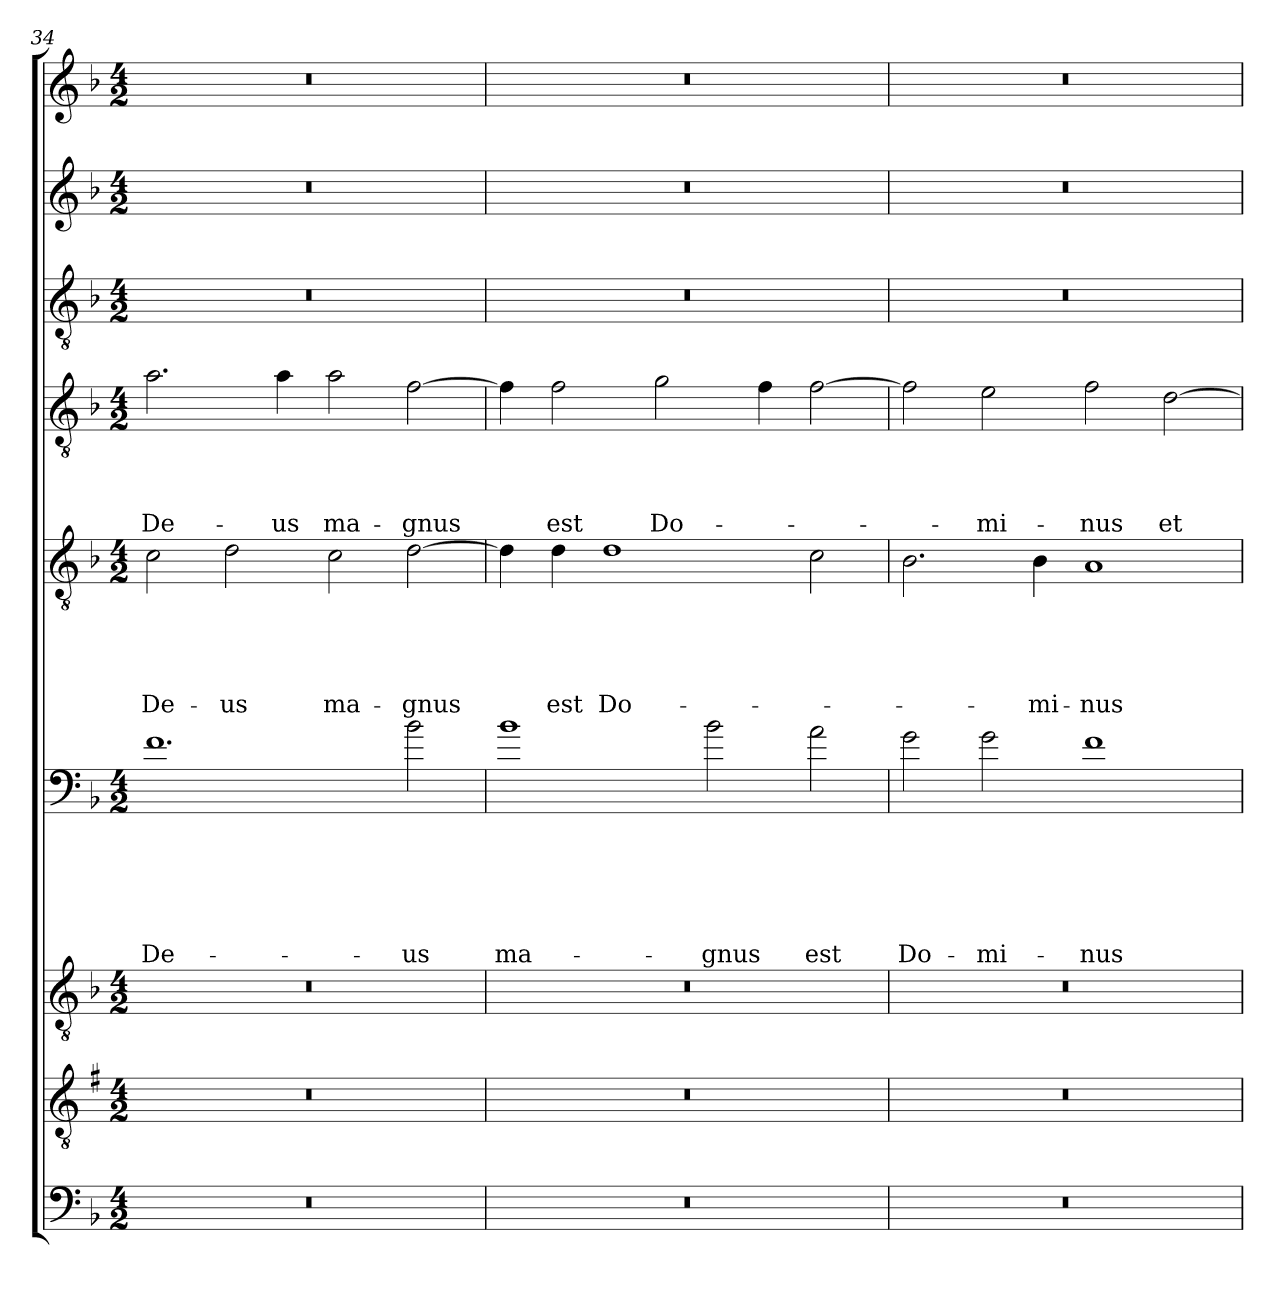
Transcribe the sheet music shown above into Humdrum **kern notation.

**kern	**kern	**kern	**kern	**text	**text	**text	**text	**text	**text	**kern	**text	**text	**text	**text	**text	**kern	**text	**text	**text	**text	**kern	**kern	**kern
*part9	*part8	*part7	*part6	*part6	*part6	*part6	*part6	*part6	*part6	*part5	*part5	*part5	*part5	*part5	*part5	*part4	*part4	*part4	*part4	*part4	*part3	*part2	*part1
*staff9	*staff8	*staff7	*staff6	*staff6	*staff6	*staff6	*staff6	*staff6	*staff6	*staff5	*staff5	*staff5	*staff5	*staff5	*staff5	*staff4	*staff4	*staff4	*staff4	*staff4	*staff3	*staff2	*staff1
*clefF4	*clefGv2	*clefGv2	*clefF4	*	*	*	*	*	*	*clefGv2	*	*	*	*	*	*clefGv2	*	*	*	*	*clefGv2	*clefG2	*clefG2
*	*ITrd1c2	*	*ITrd8c14	*	*	*	*	*	*	*	*	*	*	*	*	*	*	*	*	*	*	*	*
*k[b-]	*k[b-]	*k[b-]	*k[b-]	*	*	*	*	*	*	*k[b-]	*	*	*	*	*	*k[b-]	*	*	*	*	*k[b-]	*k[b-]	*k[b-]
*F:	*F:	*F:	*F:	*	*	*	*	*	*	*F:	*	*	*	*	*	*F:	*	*	*	*	*F:	*F:	*F:
*M4/2	*M4/2	*M4/2	*M4/2	*	*	*	*	*	*	*M4/2	*	*	*	*	*	*M4/2	*	*	*	*	*M4/2	*M4/2	*M4/2
=34	=34	=34	=34	=34	=34	=34	=34	=34	=34	=34	=34	=34	=34	=34	=34	=34	=34	=34	=34	=34	=34	=34	=34
!	!	!	!	!	!	!	!	!	!LO:LY:b	!	!	!	!	!	!LO:LY:b	!	!	!	!	!LO:LY:b	!	!	!
0r	0r	0r	1.F	.	.	.	.	.	De-	2c\	.	.	.	.	De-	2.a\	.	.	.	De-	0r	0r	0r
!	!	!	!	!	!	!	!	!	!	!	!	!	!	!	!LO:LY:b	!	!	!	!	!	!	!	!
.	.	.	.	.	.	.	.	.	.	2d\	.	.	.	.	-us	.	.	.	.	.	.	.	.
!	!	!	!	!	!	!	!	!	!	!	!	!	!	!	!	!	!	!	!	!LO:LY:b	!	!	!
.	.	.	.	.	.	.	.	.	.	.	.	.	.	.	.	4a\	.	.	.	-us	.	.	.
!	!	!	!	!	!	!	!	!	!	!	!	!	!	!	!LO:LY:b	!	!	!	!	!LO:LY:b	!	!	!
.	.	.	.	.	.	.	.	.	.	2c\	.	.	.	.	ma-	2a\	.	.	.	ma-	.	.	.
!	!	!	!	!	!	!	!	!	!LO:LY:b	!	!	!	!	!	!LO:LY:b	!	!	!	!	!LO:LY:b	!	!	!
.	.	.	2B-\	.	.	.	.	.	-us	[2d\	.	.	.	.	-gnus	[2f\	.	.	.	-gnus	.	.	.
=35	=35	=35	=35	=35	=35	=35	=35	=35	=35	=35	=35	=35	=35	=35	=35	=35	=35	=35	=35	=35	=35	=35	=35
!	!	!	!	!	!	!	!	!	!LO:LY:b	!	!	!	!	!	!	!	!	!	!	!	!	!	!
0r	0r	0r	1B-	.	.	.	.	.	ma-	4d\]	.	.	.	.	.	4f\]	.	.	.	.	0r	0r	0r
!	!	!	!	!	!	!	!	!	!	!	!	!	!	!	!LO:LY:b	!	!	!	!	!LO:LY:b	!	!	!
.	.	.	.	.	.	.	.	.	.	4d\	.	.	.	.	est	2f\	.	.	.	est	.	.	.
!	!	!	!	!	!	!	!	!	!	!	!	!	!	!	!LO:LY:b	!	!	!	!	!	!	!	!
.	.	.	.	.	.	.	.	.	.	1d	.	.	.	.	Do-	.	.	.	.	.	.	.	.
!	!	!	!	!	!	!	!	!	!	!	!	!	!	!	!	!	!	!	!	!LO:LY:b	!	!	!
.	.	.	.	.	.	.	.	.	.	.	.	.	.	.	.	2g\	.	.	.	Do-	.	.	.
!	!	!	!	!	!	!	!	!	!LO:LY:b	!	!	!	!	!	!	!	!	!	!	!	!	!	!
.	.	.	2B-\	.	.	.	.	.	-gnus	.	.	.	.	.	.	.	.	.	.	.	.	.	.
.	.	.	.	.	.	.	.	.	.	.	.	.	.	.	.	4f\	.	.	.	.	.	.	.
!	!	!	!	!	!	!	!	!	!LO:LY:b	!	!	!	!	!	!	!	!	!	!	!	!	!	!
.	.	.	2A\	.	.	.	.	.	est	2c\	.	.	.	.	.	[2f\	.	.	.	.	.	.	.
=36	=36	=36	=36	=36	=36	=36	=36	=36	=36	=36	=36	=36	=36	=36	=36	=36	=36	=36	=36	=36	=36	=36	=36
!	!	!	!	!	!	!	!	!	!LO:LY:b	!	!	!	!	!	!	!	!	!	!	!	!	!	!
0r	0r	0r	2G\	.	.	.	.	.	Do-	2.B-\	.	.	.	.	.	2f\]	.	.	.	.	0r	0r	0r
!	!	!	!	!	!	!	!	!	!LO:LY:b	!	!	!	!	!	!	!	!	!	!	!LO:LY:b	!	!	!
.	.	.	2G\	.	.	.	.	.	-mi-	.	.	.	.	.	.	2e\	.	.	.	-mi-	.	.	.
!	!	!	!	!	!	!	!	!	!	!	!	!	!	!	!LO:LY:b	!	!	!	!	!	!	!	!
.	.	.	.	.	.	.	.	.	.	4B-\	.	.	.	.	-mi-	.	.	.	.	.	.	.	.
!	!	!	!	!	!	!	!	!	!LO:LY:b	!	!	!	!	!	!LO:LY:b	!	!	!	!	!LO:LY:b	!	!	!
.	.	.	1F	.	.	.	.	.	-nus	1A	.	.	.	.	-nus	2f\	.	.	.	-nus	.	.	.
!	!	!	!	!	!	!	!	!	!	!	!	!	!	!	!	!	!	!	!	!LO:LY:b	!	!	!
.	.	.	.	.	.	.	.	.	.	.	.	.	.	.	.	[2d\	.	.	.	et	.	.	.
=	=	=	=	=	=	=	=	=	=	=	=	=	=	=	=	=	=	=	=	=	=	=	=
*-	*-	*-	*-	*-	*-	*-	*-	*-	*-	*-	*-	*-	*-	*-	*-	*-	*-	*-	*-	*-	*-	*-	*-
